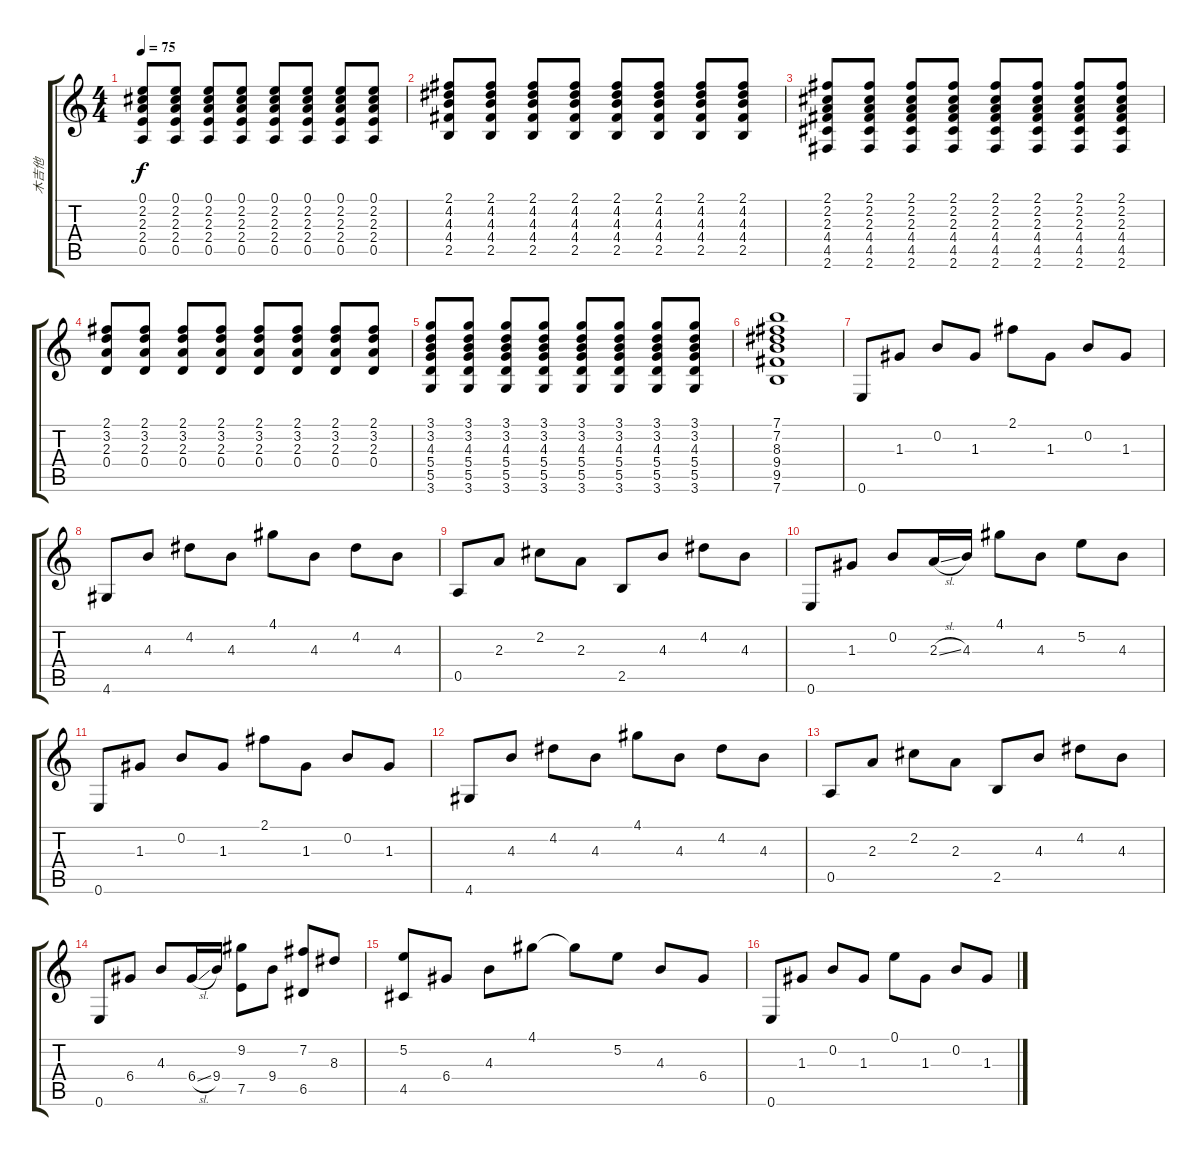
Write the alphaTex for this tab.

\track ("木吉他" "木吉他") {instrument acousticguitarsteel}
\staff {score tabs}
\tuning (E4 B3 G3 D3 A2 E2) {hide}
\ts (4 4)
\tempo 75
\clef g2
\ks c
(0.1 2.2 2.3 2.4 0.5).8{dy f} (0.1 2.2 2.3 2.4 0.5).8 (0.1 2.2 2.3 2.4 0.5).8 (0.1 2.2 2.3 2.4 0.5).8 (0.1 2.2 2.3 2.4 0.5).8 (0.1 2.2 2.3 2.4 0.5).8 (0.1 2.2 2.3 2.4 0.5).8 (0.1 2.2 2.3 2.4 0.5).8 |
(2.1 4.2 4.3 4.4 2.5).8 (2.1 4.2 4.3 4.4 2.5).8 (2.1 4.2 4.3 4.4 2.5).8 (2.1 4.2 4.3 4.4 2.5).8 (2.1 4.2 4.3 4.4 2.5).8 (2.1 4.2 4.3 4.4 2.5).8 (2.1 4.2 4.3 4.4 2.5).8 (2.1 4.2 4.3 4.4 2.5).8 |
(2.1 2.2 2.3 4.4 4.5 2.6).8 (2.1 2.2 2.3 4.4 4.5 2.6).8 (2.1 2.2 2.3 4.4 4.5 2.6).8 (2.1 2.2 2.3 4.4 4.5 2.6).8 (2.1 2.2 2.3 4.4 4.5 2.6).8 (2.1 2.2 2.3 4.4 4.5 2.6).8 (2.1 2.2 2.3 4.4 4.5 2.6).8 (2.1 2.2 2.3 4.4 4.5 2.6).8 |
(2.1 3.2 2.3 0.4).8 (2.1 3.2 2.3 0.4).8 (2.1 3.2 2.3 0.4).8 (2.1 3.2 2.3 0.4).8 (2.1 3.2 2.3 0.4).8 (2.1 3.2 2.3 0.4).8 (2.1 3.2 2.3 0.4).8 (2.1 3.2 2.3 0.4).8 |
(3.1 3.2 4.3 5.4 5.5 3.6).8 (3.1 3.2 4.3 5.4 5.5 3.6).8 (3.1 3.2 4.3 5.4 5.5 3.6).8 (3.1 3.2 4.3 5.4 5.5 3.6).8 (3.1 3.2 4.3 5.4 5.5 3.6).8 (3.1 3.2 4.3 5.4 5.5 3.6).8 (3.1 3.2 4.3 5.4 5.5 3.6).8 (3.1 3.2 4.3 5.4 5.5 3.6).8 |
(7.1 7.2 8.3 9.4 9.5 7.6).1 |
0.6.8 1.3.8 0.2.8 1.3.8 2.1.8 1.3.8 0.2.8 1.3.8 |
4.6.8 4.3.8 4.2.8 4.3.8 4.1.8 4.3.8 4.2.8 4.3.8 |
0.5.8 2.3.8 2.2.8 2.3.8 2.5.8 4.3.8 4.2.8 4.3.8 |
0.6.8 1.3.8 0.2.8 2.3{sl}.16 4.3.16 4.1.8 4.3.8 5.2.8 4.3.8 |
0.6.8 1.3.8 0.2.8 1.3.8 2.1.8 1.3.8 0.2.8 1.3.8 |
4.6.8 4.3.8 4.2.8 4.3.8 4.1.8 4.3.8 4.2.8 4.3.8 |
0.5.8 2.3.8 2.2.8 2.3.8 2.5.8 4.3.8 4.2.8 4.3.8 |
0.6.8 6.4.8 4.3.8 6.4{sl}.16 9.4.16 (9.2 7.5).8 9.4.8 (7.2 6.5).8 8.3.8 |
(5.2 4.5).8 6.4.8 4.3.8 4.1.8 4.1{t}.8 5.2.8 4.3.8 6.4.8 |
0.6.8 1.3.8 0.2.8 1.3.8 0.1.8 1.3.8 0.2.8 1.3.8
